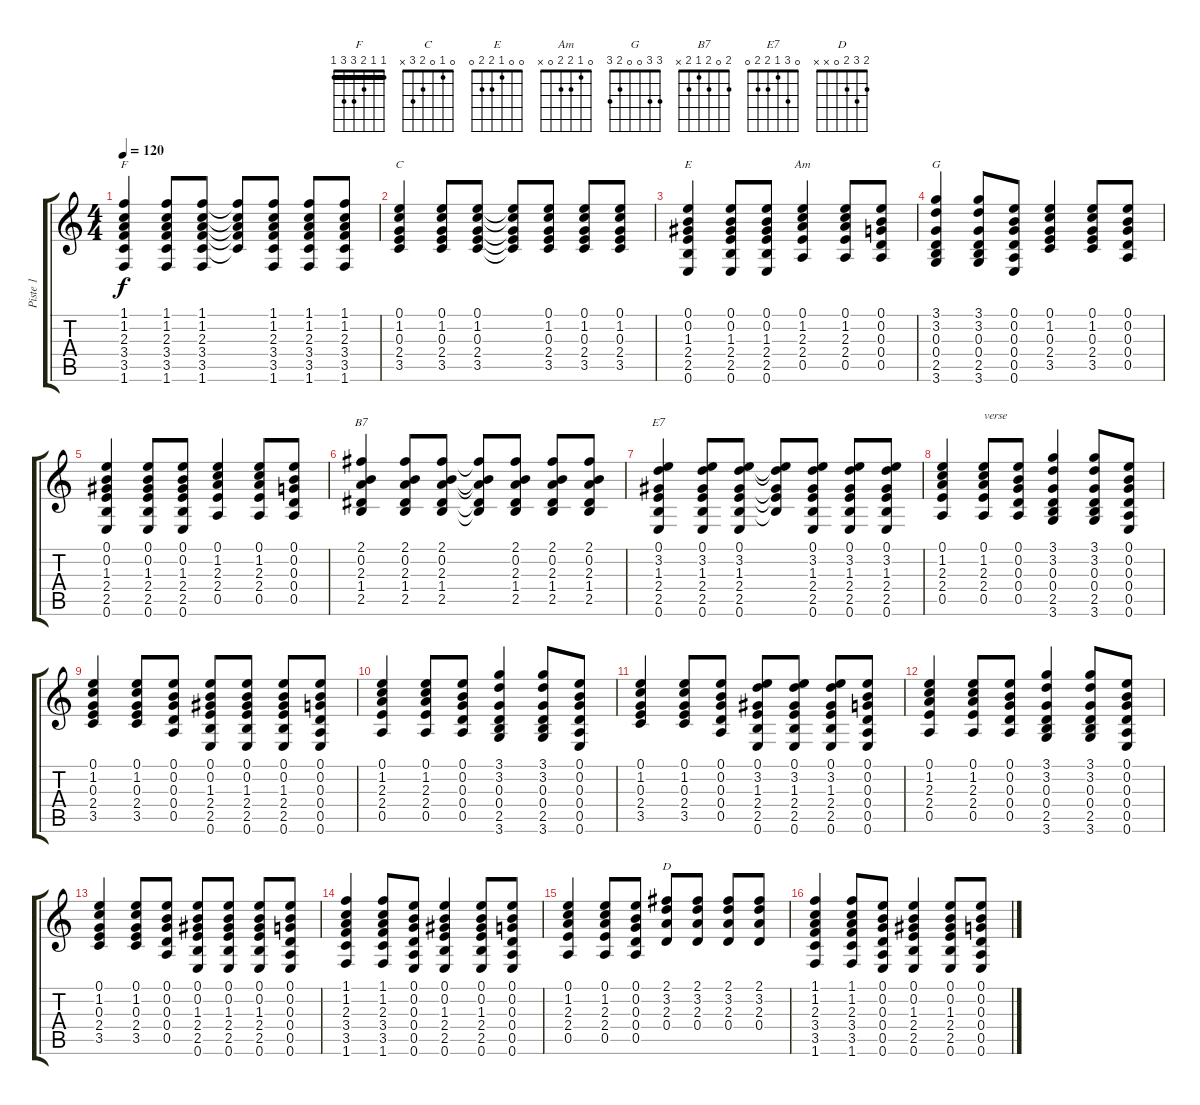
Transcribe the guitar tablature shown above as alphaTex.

\track ("Piste 1" "Piste 1") {instrument acousticguitarnylon}
\staff {score tabs}
\tuning (E4 B3 G3 D3 A2 E2) {hide}
\chord ("F" 1 1 2 3 3 1) {barre 1}
\chord ("C" 0 1 0 2 3 x)
\chord ("E" 0 0 1 2 2 0)
\chord ("Am" 0 1 2 2 0 x)
\chord ("G" 3 3 0 0 2 3)
\chord ("B7" 2 0 2 1 2 x)
\chord ("E7" 0 3 1 2 2 0)
\chord ("D" 2 3 2 0 x x)
\ts (4 4)
\tempo 120
\clef g2
\ks c
(1.1 1.2 2.3 3.4 3.5 1.6).4{ch "F" dy f} (1.1 1.2 2.3 3.4 3.5 1.6).8 (1.1 1.2 2.3 3.4 3.5 1.6).8 (1.1{t} 1.2{t} 2.3{t} 3.4{t} 3.5{t}).8 (1.1 1.2 2.3 3.4 3.5 1.6).8 (1.1 1.2 2.3 3.4 3.5 1.6).8 (1.1 1.2 2.3 3.4 3.5 1.6).8 |
(0.1 1.2 0.3 2.4 3.5).4{ch "C"} (0.1 1.2 0.3 2.4 3.5).8 (0.1 1.2 0.3 2.4 3.5).8 (0.1{t} 1.2{t} 0.3{t} 2.4{t} 3.5{t}).8 (0.1 1.2 0.3 2.4 3.5).8 (0.1 1.2 0.3 2.4 3.5).8 (0.1 1.2 0.3 2.4 3.5).8 |
(0.1 0.2 1.3 2.4 2.5 0.6).4{ch "E"} (0.1 0.2 1.3 2.4 2.5 0.6).8 (0.1 0.2 1.3 2.4 2.5 0.6).8 (0.1 1.2 2.3 2.4 0.5).4{ch "Am"} (0.1 1.2 2.3 2.4 0.5).8 (0.1 0.2 0.3 0.4 0.5).8 |
(3.1 3.2 0.3 0.4 2.5 3.6).4{ch "G"} (3.1 3.2 0.3 0.4 2.5 3.6).8 (0.1 0.2 0.3 0.4 0.5 0.6).8 (0.1 1.2 0.3 2.4 3.5).4 (0.1 1.2 0.3 2.4 3.5).8 (0.1 0.2 0.3 0.4 0.5).8 |
(0.1 0.2 1.3 2.4 2.5 0.6).4 (0.1 0.2 1.3 2.4 2.5 0.6).8 (0.1 0.2 1.3 2.4 2.5 0.6).8 (0.1 1.2 2.3 2.4 0.5).4 (0.1 1.2 2.3 2.4 0.5).8 (0.1 0.2 0.3 0.4 0.5).8 |
(2.1 0.2 2.3 1.4 2.5).4{ch "B7"} (2.1 0.2 2.3 1.4 2.5).8 (2.1 0.2 2.3 1.4 2.5).8 (2.1{t} 0.2{t} 2.3{t} 1.4{t} 2.5{t}).8 (2.1 0.2 2.3 1.4 2.5).8 (2.1 0.2 2.3 1.4 2.5).8 (2.1 0.2 2.3 1.4 2.5).8 |
(0.1 3.2 1.3 2.4 2.5 0.6).4{ch "E7"} (0.1 3.2 1.3 2.4 2.5 0.6).8 (0.1 3.2 1.3 2.4 2.5 0.6).8 (0.1{t} 3.2{t} 1.3{t} 2.4{t} 2.5{t}).8 (0.1 3.2 1.3 2.4 2.5 0.6).8 (0.1 3.2 1.3 2.4 2.5 0.6).8 (0.1 3.2 1.3 2.4 2.5 0.6).8 |
(0.1 1.2 2.3 2.4 0.5).4 (0.1 1.2 2.3 2.4 0.5).8{txt "verse "} (0.1 0.2 0.3 0.4 0.5).8 (3.1 3.2 0.3 0.4 2.5 3.6).4 (3.1 3.2 0.3 0.4 2.5 3.6).8 (0.1 0.2 0.3 0.4 0.5 0.6).8 |
(0.1 1.2 0.3 2.4 3.5).4 (0.1 1.2 0.3 2.4 3.5).8 (0.1 0.2 0.3 0.4 0.5).8 (0.1 0.2 1.3 2.4 2.5 0.6).8 (0.1 0.2 1.3 2.4 2.5 0.6).8 (0.1 0.2 1.3 2.4 2.5 0.6).8 (0.1 0.2 0.3 0.4 0.5 0.6).8 |
(0.1 1.2 2.3 2.4 0.5).4 (0.1 1.2 2.3 2.4 0.5).8 (0.1 0.2 0.3 0.4 0.5).8 (3.1 3.2 0.3 0.4 2.5 3.6).4 (3.1 3.2 0.3 0.4 2.5 3.6).8 (0.1 0.2 0.3 0.4 0.5 0.6).8 |
(0.1 1.2 0.3 2.4 3.5).4 (0.1 1.2 0.3 2.4 3.5).8 (0.1 0.2 0.3 0.4 0.5).8 (0.1 3.2 1.3 2.4 2.5 0.6).8 (0.1 3.2 1.3 2.4 2.5 0.6).8 (0.1 3.2 1.3 2.4 2.5 0.6).8 (0.1 0.2 0.3 0.4 0.5 0.6).8 |
(0.1 1.2 2.3 2.4 0.5).4 (0.1 1.2 2.3 2.4 0.5).8 (0.1 0.2 0.3 0.4 0.5).8 (3.1 3.2 0.3 0.4 2.5 3.6).4 (3.1 3.2 0.3 0.4 2.5 3.6).8 (0.1 0.2 0.3 0.4 0.5 0.6).8 |
(0.1 1.2 0.3 2.4 3.5).4 (0.1 1.2 0.3 2.4 3.5).8 (0.1 0.2 0.3 0.4 0.5).8 (0.1 0.2 1.3 2.4 2.5 0.6).8 (0.1 0.2 1.3 2.4 2.5 0.6).8 (0.1 0.2 1.3 2.4 2.5 0.6).8 (0.1 0.2 0.3 0.4 0.5 0.6).8 |
(1.1 1.2 2.3 3.4 3.5 1.6).4 (1.1 1.2 2.3 3.4 3.5 1.6).8 (0.1 0.2 0.3 0.4 0.5 0.6).8 (0.1 0.2 1.3 2.4 2.5 0.6).4 (0.1 0.2 1.3 2.4 2.5 0.6).8 (0.1 0.2 0.3 0.4 0.5 0.6).8 |
(0.1 1.2 2.3 2.4 0.5).4 (0.1 1.2 2.3 2.4 0.5).8 (0.1 0.2 0.3 0.4 0.5).8 (2.1 3.2 2.3 0.4).8{ch "D"} (2.1 3.2 2.3 0.4).8 (2.1 3.2 2.3 0.4).8 (2.1 3.2 2.3 0.4).8 |
(1.1 1.2 2.3 3.4 3.5 1.6).4 (1.1 1.2 2.3 3.4 3.5 1.6).8 (0.1 0.2 0.3 0.4 0.5 0.6).8 (0.1 0.2 1.3 2.4 2.5 0.6).4 (0.1 0.2 1.3 2.4 2.5 0.6).8 (0.1 0.2 0.3 0.4 0.5 0.6).8
